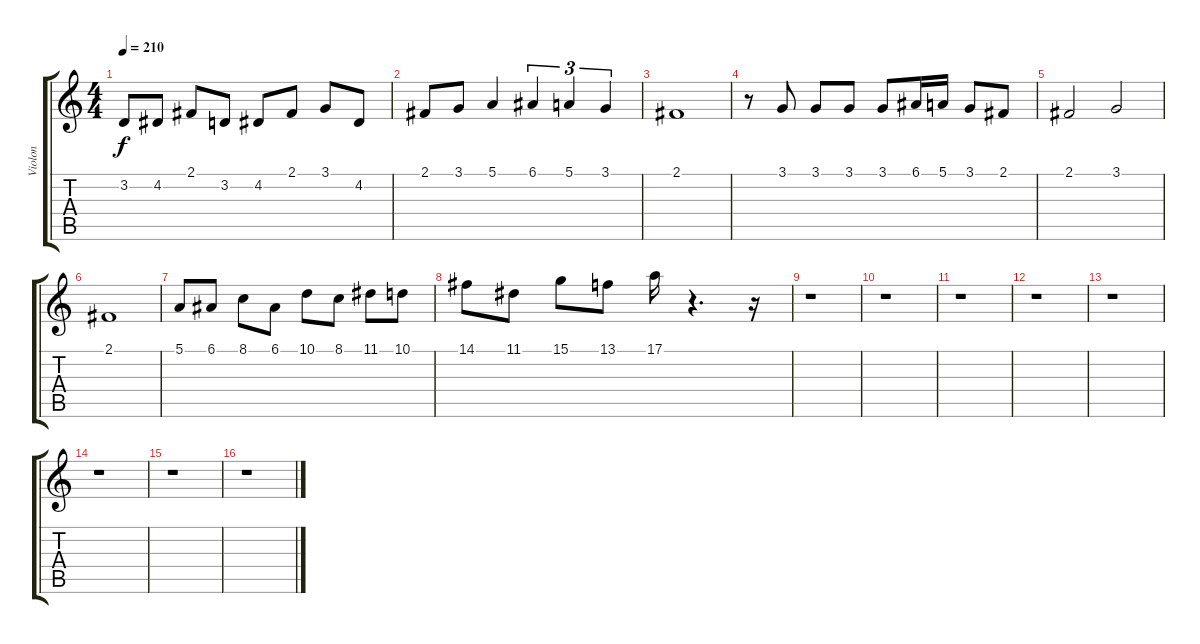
\track ("Violon" "Violon") {instrument violin}
\staff {score tabs}
\tuning (E4 B3 G3 D3 A2 E2) {hide}
\ts (4 4)
\tempo 210
\clef g2
\ks c
3.2.8{dy f} 4.2.8 2.1.8 3.2.8 4.2.8 2.1.8 3.1.8 4.2.8 |
2.1.8 3.1.8 5.1.4 6.1.4{tu (3 2)} 5.1.4{tu (3 2)} 3.1.4{tu (3 2)} |
2.1.1 |
r.8 3.1.8 3.1.8 3.1.8 3.1.8 6.1.16 5.1.16 3.1.8 2.1.8 |
2.1.2 3.1.2 |
2.1.1 |
5.1.8 6.1.8 8.1.8 6.1.8 10.1.8 8.1.8 11.1.8 10.1.8 |
14.1.8 11.1.8 15.1.8 13.1.8 17.1.16 r.4{d} r.16 |
r.1 |
r.1 |
r.1 |
r.1 |
r.1 |
r.1 |
r.1 |
r.1
